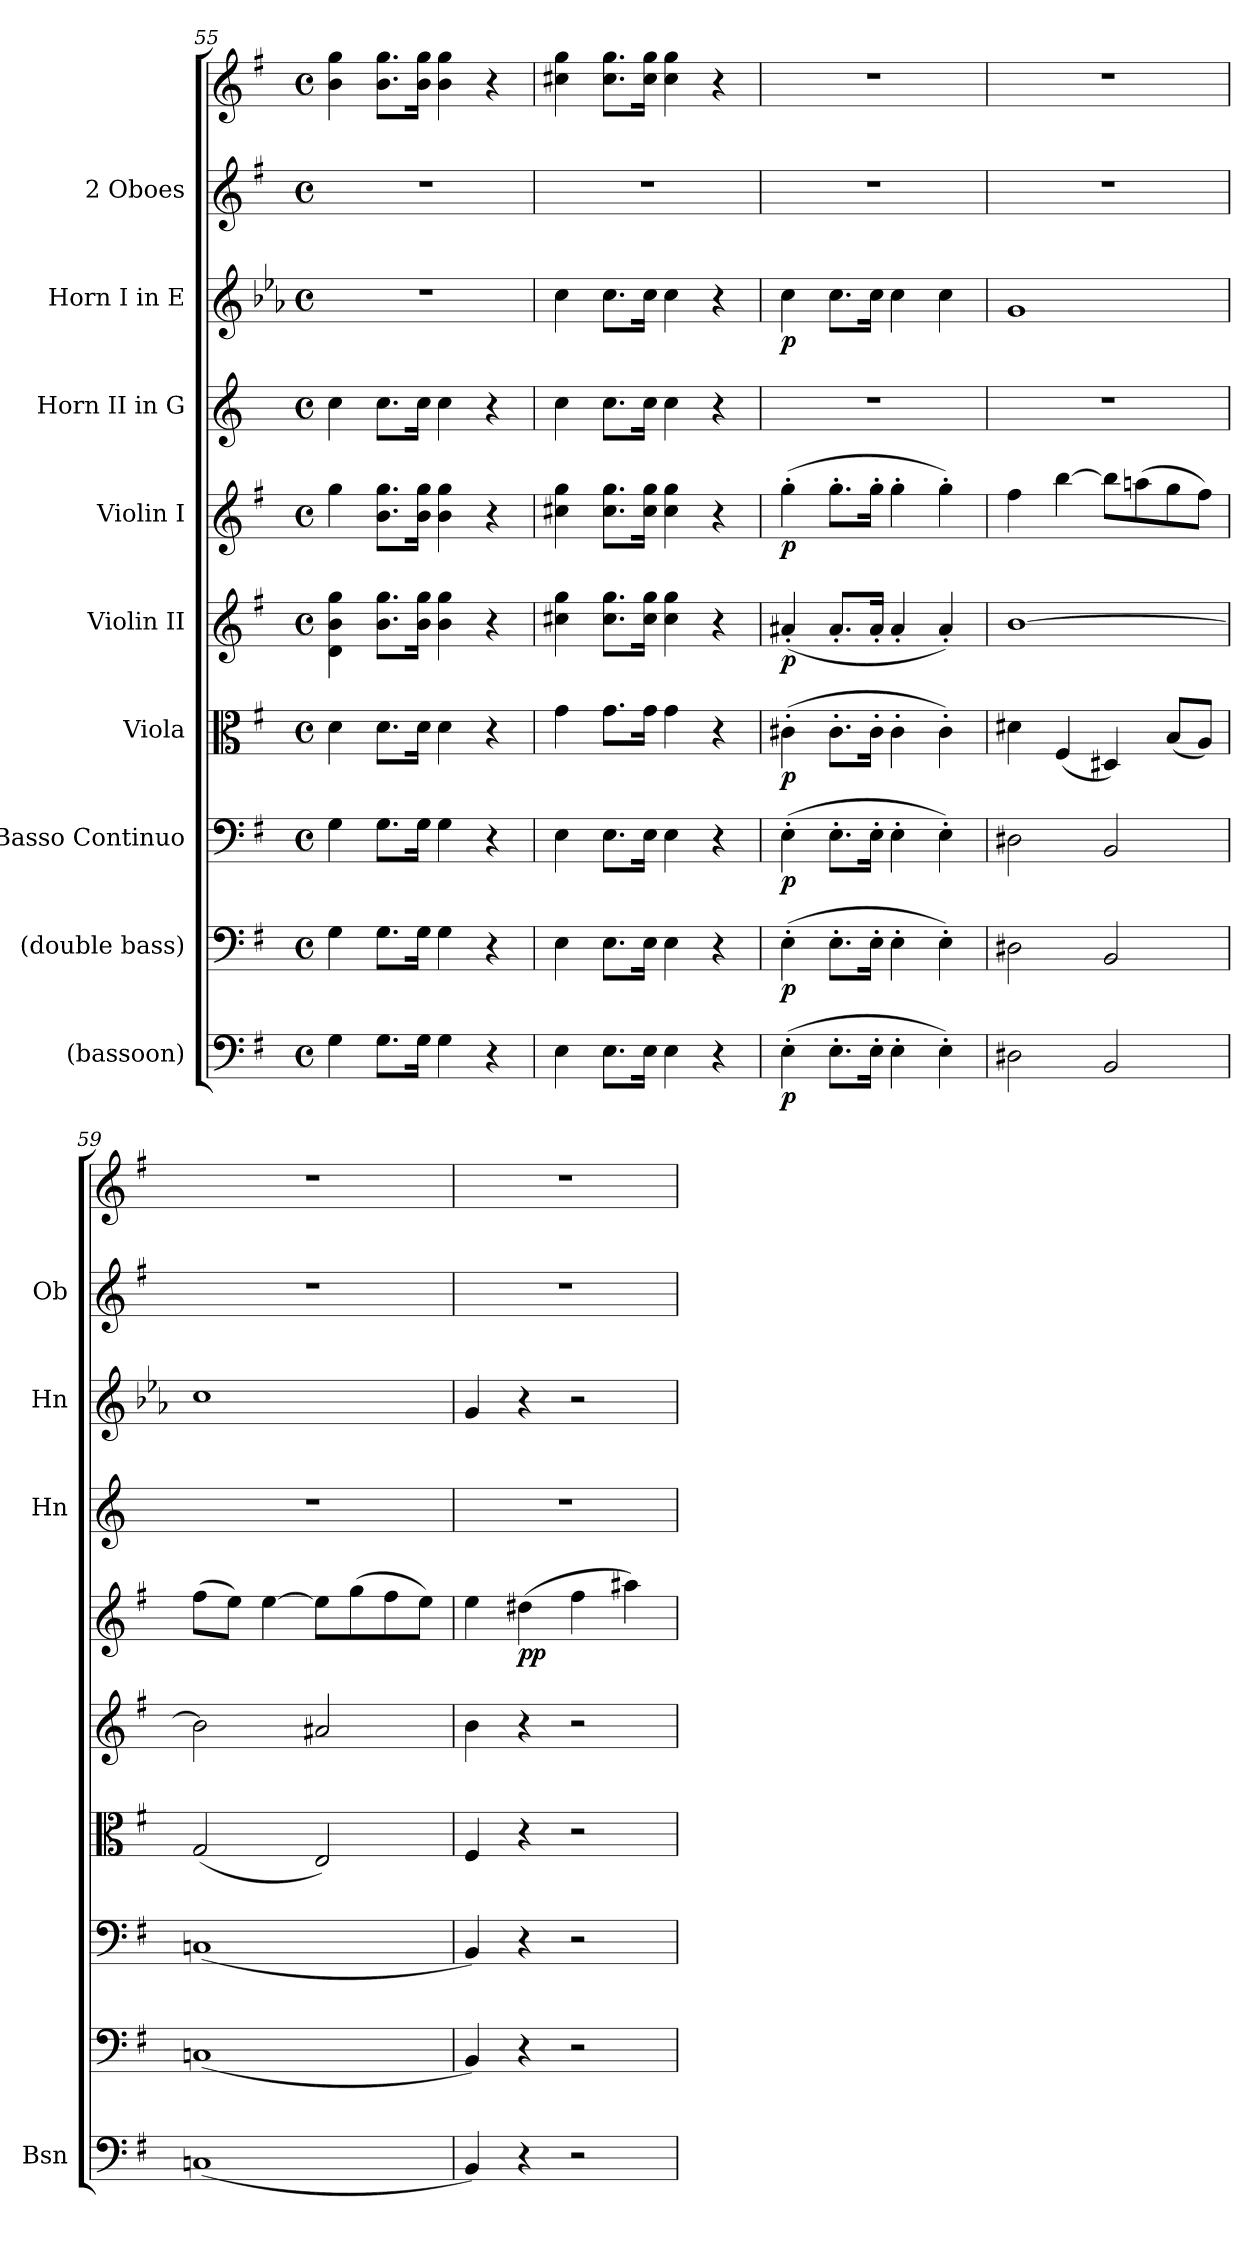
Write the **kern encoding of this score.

**kern	**dynam	**kern	**dynam	**kern	**dynam	**kern	**dynam	**kern	**dynam	**kern	**dynam	**kern	**kern	**dynam	**kern	**kern
*part9	*part9	*part8	*part8	*part7	*part7	*part6	*part6	*part5	*part5	*part4	*part4	*part3	*part2	*part2	*part1	*part1
*staff10	*staff10	*staff9	*staff9	*staff8	*staff8	*staff7	*staff7	*staff6	*staff6	*staff5	*staff5	*staff4	*staff3	*staff3	*staff2	*staff1
*I"(bassoon)	*	*I"(double bass)	*	*I"Basso Continuo	*	*I"Viola	*	*I"Violin II	*	*I"Violin I	*	*I"Horn II in G	*I"Horn I in E	*	*I"2 Oboes	*
*I'Bsn	*	*	*	*	*	*	*	*	*	*	*	*I'Hn	*I'Hn	*	*I'Ob	*
!!LO:PB:g=z
*clefF4	*	*clefF4	*	*clefF4	*	*clefC3	*	*clefG2	*	*clefG2	*	*clefG2	*clefG2	*	*clefG2	*clefG2
*	*	*ITrd7c12	*	*	*	*	*	*	*	*	*	*ITrd3c5	*ITrd5c8	*	*	*
*k[f#]	*	*k[f#]	*	*k[f#]	*	*k[f#]	*	*k[f#]	*	*k[f#]	*	*k[f#]	*k[f#]	*	*k[f#]	*k[f#]
*M4/4	*	*M4/4	*	*M4/4	*	*M4/4	*	*M4/4	*	*M4/4	*	*M4/4	*M4/4	*	*M4/4	*M4/4
*met(c)	*	*met(c)	*	*met(c)	*	*met(c)	*	*met(c)	*	*met(c)	*	*met(c)	*met(c)	*	*met(c)	*met(c)
=55	=55	=55	=55	=55	=55	=55	=55	=55	=55	=55	=55	=55	=55	=55	=55	=55
4G\	.	4GG\	.	4G\	.	4d\	.	4d\ 4b\ 4gg\	.	4gg\	.	4g\	1r	.	1r	4b\ 4gg\
8.G\L	.	8.GG\L	.	8.G\L	.	8.d\L	.	8.b\ 8.gg\L	.	8.b\ 8.gg\L	.	8.g\L	.	.	.	8.b\ 8.gg\L
16G\Jk	.	16GG\Jk	.	16G\Jk	.	16d\Jk	.	16b\ 16gg\Jk	.	16b\ 16gg\Jk	.	16g\Jk	.	.	.	16b\ 16gg\Jk
4G\	.	4GG\	.	4G\	.	4d\	.	4b\ 4gg\	.	4b\ 4gg\	.	4g\	.	.	.	4b\ 4gg\
4r	.	4r	.	4r	.	4r	.	4r	.	4r	.	4r	.	.	.	4r
=56	=56	=56	=56	=56	=56	=56	=56	=56	=56	=56	=56	=56	=56	=56	=56	=56
4E\	.	4EE\	.	4E\	.	4g\	.	4cc#X\ 4gg\	.	4cc#X\ 4gg\	.	4g\	4e\	.	1r	4cc#X\ 4gg\
8.E\L	.	8.EE\L	.	8.E\L	.	8.g\L	.	8.cc#\ 8.gg\L	.	8.cc#\ 8.gg\L	.	8.g\L	8.e\L	.	.	8.cc#\ 8.gg\L
16E\Jk	.	16EE\Jk	.	16E\Jk	.	16g\Jk	.	16cc#\ 16gg\Jk	.	16cc#\ 16gg\Jk	.	16g\Jk	16e\Jk	.	.	16cc#\ 16gg\Jk
4E\	.	4EE\	.	4E\	.	4g\	.	4cc#\ 4gg\	.	4cc#\ 4gg\	.	4g\	4e\	.	.	4cc#\ 4gg\
4r	.	4r	.	4r	.	4r	.	4r	.	4r	.	4r	4r	.	.	4r
=57	=57	=57	=57	=57	=57	=57	=57	=57	=57	=57	=57	=57	=57	=57	=57	=57
!	!LO:DY:b	!	!LO:DY:b	!	!LO:DY:b	!	!LO:DY:b	!	!LO:DY:b	!	!LO:DY:b	!	!	!LO:DY:b	!	!
(>4E'\	p	(>4EE'\	p	(>4E'\	p	(>4c#X'\	p	(<4a#X'/	p	(>4gg'\	p	1r	4e\	p	1r	1r
8.E'\L	.	8.EE'\L	.	8.E'\L	.	8.c#'\L	.	8.a#'/L	.	8.gg'\L	.	.	8.e\L	.	.	.
16E'\Jk	.	16EE'\Jk	.	16E'\Jk	.	16c#'\Jk	.	16a#'/Jk	.	16gg'\Jk	.	.	16e\Jk	.	.	.
4E'\	.	4EE'\	.	4E'\	.	4c#'\	.	4a#'/	.	4gg'\	.	.	4e\	.	.	.
4E'\)	.	4EE'\)	.	4E'\)	.	4c#'\)	.	4a#'/)	.	4gg'\)	.	.	4e\	.	.	.
=58	=58	=58	=58	=58	=58	=58	=58	=58	=58	=58	=58	=58	=58	=58	=58	=58
2D#X\	.	2DD#X\	.	2D#X\	.	4d#X\	.	[1b	.	4ff#\	.	1r	1B	.	1r	1r
.	.	.	.	.	.	(<4F#/	.	.	.	[4bb\	.	.	.	.	.	.
2BB/	.	2BBB/	.	2BB/	.	4D#X/)	.	.	.	8bb\L]	.	.	.	.	.	.
.	.	.	.	.	.	.	.	.	.	(>8aan\	.	.	.	.	.	.
.	.	.	.	.	.	(<8B/L	.	.	.	8gg\	.	.	.	.	.	.
.	.	.	.	.	.	8A/J)	.	.	.	8ff#\J)	.	.	.	.	.	.
=59	=59	=59	=59	=59	=59	=59	=59	=59	=59	=59	=59	=59	=59	=59	=59	=59
(<1Cn	.	(<1CCn	.	(<1Cn	.	(<2G/	.	2b\]	.	(>8ff#\L	.	1r	1e	.	1r	1r
.	.	.	.	.	.	.	.	.	.	8ee\J)	.	.	.	.	.	.
.	.	.	.	.	.	.	.	.	.	[4ee\	.	.	.	.	.	.
.	.	.	.	.	.	2E/)	.	2a#X/	.	8ee\L]	.	.	.	.	.	.
.	.	.	.	.	.	.	.	.	.	(>8gg\	.	.	.	.	.	.
.	.	.	.	.	.	.	.	.	.	8ff#\	.	.	.	.	.	.
.	.	.	.	.	.	.	.	.	.	8ee\J)	.	.	.	.	.	.
=60	=60	=60	=60	=60	=60	=60	=60	=60	=60	=60	=60	=60	=60	=60	=60	=60
4BB/)	.	4BBB/)	.	4BB/)	.	4F#/	.	4b\	.	4ee\	.	1r	4B/	.	1r	1r
!	!	!	!	!	!	!	!	!	!	!	!LO:DY:b	!	!	!	!	!
4r	.	4r	.	4r	.	4r	.	4r	.	(>4dd#X\	pp	.	4r	.	.	.
2r	.	2r	.	2r	.	2r	.	2r	.	4ff#\	.	.	2r	.	.	.
.	.	.	.	.	.	.	.	.	.	4aa#X\)	.	.	.	.	.	.
=	=	=	=	=	=	=	=	=	=	=	=	=	=	=	=	=
*-	*-	*-	*-	*-	*-	*-	*-	*-	*-	*-	*-	*-	*-	*-	*-	*-
